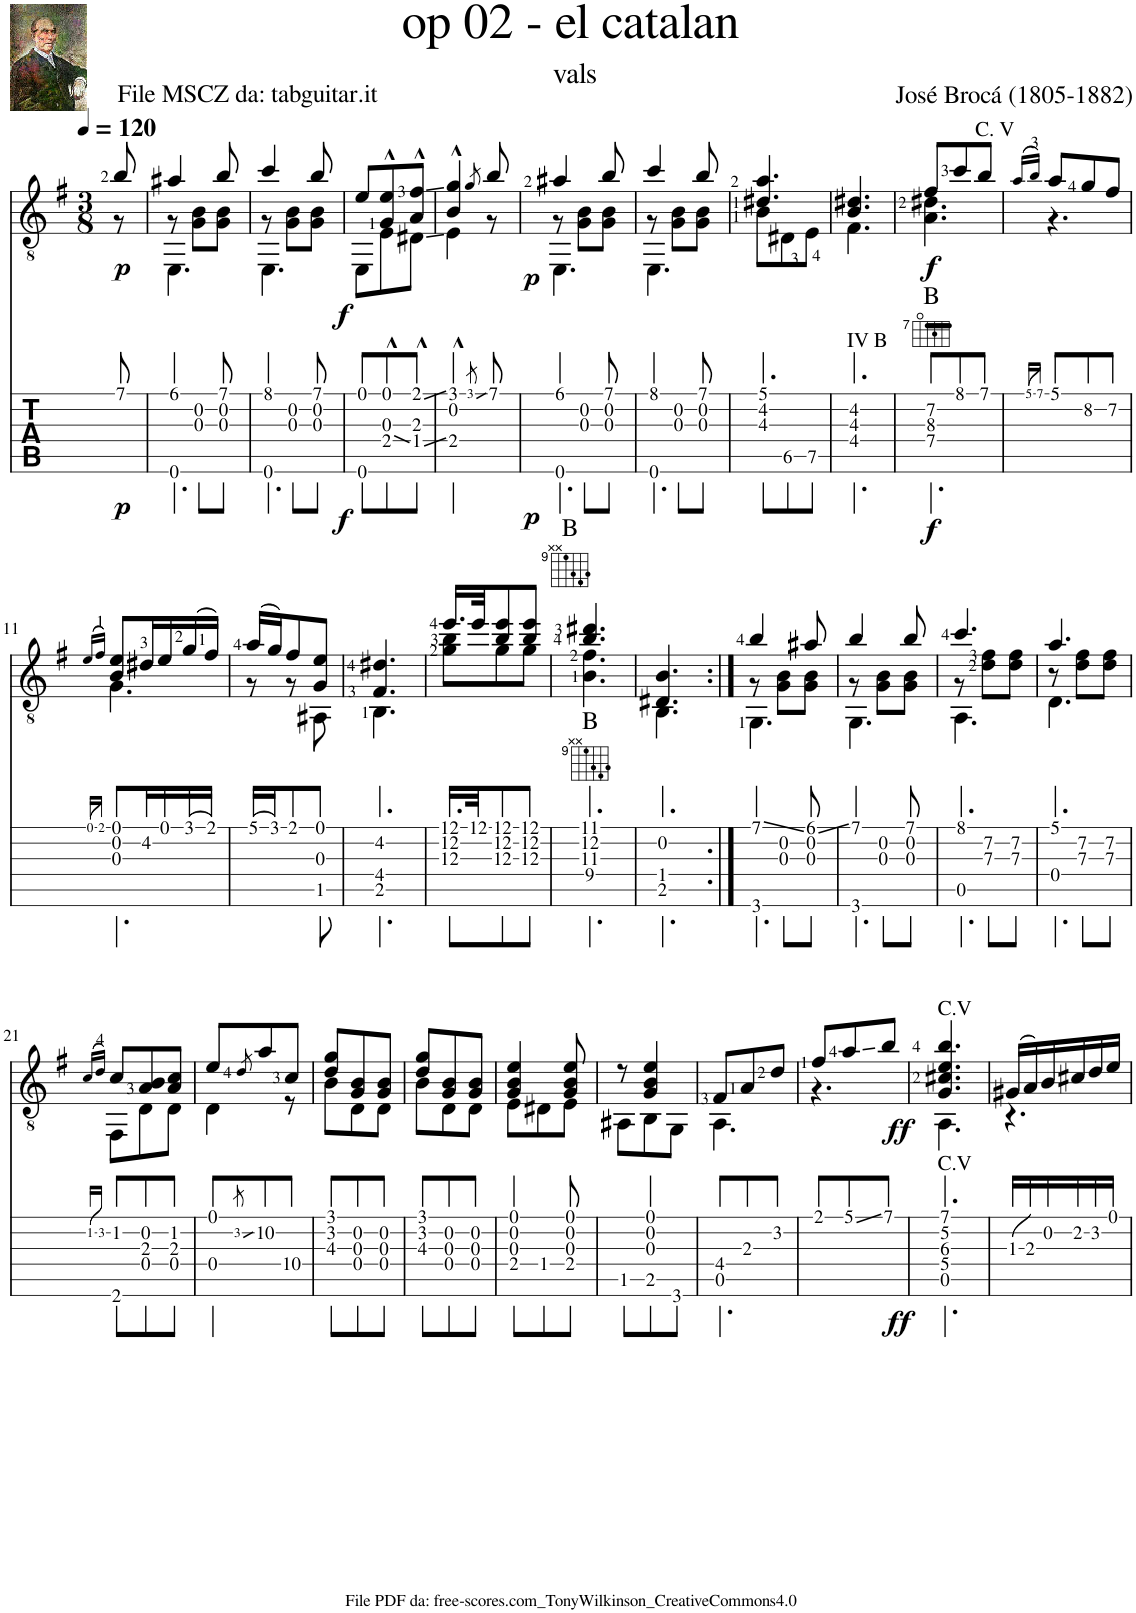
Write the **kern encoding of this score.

**kern	**dynam	**harte	**kern	**dynam	**harte
*part2	*part2	*part2	*part1	*part1	*part1
*staff2	*staff2	*	*staff1	*staff1	*
*I"Chitarra classica (Intavolatura)	*	*	*I"Guitar	*	*
*stria6	*	*	*	*	*
*	*	*	*clefGv2	*	*
*k[f#]	*	*	*k[f#]	*	*
*M3/8	*	*	*M3/8	*	*
*MM120	*	*	*MM120	*	*
=	=	=	=	=	=
*^	*	*	*^	*	*
!	!	!LO:DY:b	!	!	!	!LO:DY:b	!
8b/	8r	p	.	8b/	8r	p	.
=1	=1	=1	=1	=1	=1	=1	=1
*	*^	*	*	*	*^	*	*
4a#X/	8r	4.EE\	.	.	4a#X/	8r	4.EE\	.	.
.	8G\ 8B\L	.	.	.	.	8G\ 8B\L	.	.	.
8b/	8G\ 8B\J	.	.	.	8b/	8G\ 8B\J	.	.	.
=2	=2	=2	=2	=2	=2	=2	=2	=2	=2
4cc/	8r	4.EE\	.	.	4cc/	8r	4.EE\	.	.
.	8G\ 8B\L	.	.	.	.	8G\ 8B\L	.	.	.
!	!	!	!LO:DY:b	!	!	!	!	!LO:DY:b	!
8b/	8G\ 8B\J	.	f	.	8b/	8G\ 8B\J	.	f	.
*	*v	*v	*	*	*	*	*	*	*
*	*	*	*	*	*v	*v	*	*
=3	=3	=3	=3	=3	=3	=3	=3
8e/L	8EE\L	.	.	8e/L	8EE\L	.	.
8G/^^ 8e/^^	8E\	.	.	8G/^^ 8e/^^	8E\	.	.
8A/^^ 8f#/^^J	8D#X\J	.	.	8A/^^ 8f#/^^J	8D#X\J	.	.
=4	=4	=4	=4	=4	=4	=4	=4
4B/^^ 4g/^^	4E\	.	.	4B/^^ 4g/^^	4E\	.	.
8qg/	.	.	.	8qg/	.	.	.
8b/	8r	.	.	8b/	8r	.	.
=5	=5	=5	=5	=5	=5	=5	=5
*	*^	*	*	*	*^	*	*
!	!	!	!LO:DY:b	!	!	!	!	!LO:DY:b	!
4a#X/	8r	4.EE\	p	.	4a#X/	8r	4.EE\	p	.
.	8G\ 8B\L	.	.	.	.	8G\ 8B\L	.	.	.
8b/	8G\ 8B\J	.	.	.	8b/	8G\ 8B\J	.	.	.
=6	=6	=6	=6	=6	=6	=6	=6	=6	=6
4cc/	8r	4.EE\	.	.	4cc/	8r	4.EE\	.	.
.	8G\ 8B\L	.	.	.	.	8G\ 8B\L	.	.	.
8b/	8G\ 8B\J	.	.	.	8b/	8G\ 8B\J	.	.	.
*	*v	*v	*	*	*	*	*	*	*
*	*	*	*	*	*v	*v	*	*
=7	=7	=7	=7	=7	=7	=7	=7
4.d#X/ 4.a/	8B\L	.	.	4.d#X/ 4.a/	8B\L	.	.
.	8D#X\	.	.	.	8D#X\	.	.
.	8E\J	.	.	.	8E\J	.	.
=8	=8	=8	=8	=8	=8	=8	=8
!LO:TX:a:t=IV B	!	!	!	!	!	!	!
4.B/ 4.d#X/	4.F#\	.	.	4.B/ 4.d#X/	4.F#\	.	.
=9	=9	=9	=9	=9	=9	=9	=9
!	!	!LO:DY:b	!	!	!	!LO:DY:b	!
8f#/L	4.A\ 4.d#X\	f	B:maj	8f#/L	4.A\ 4.d#X\	f	.
8cc/	.	.	.	8cc/	.	.	.
8b/J	.	.	.	8b/J	.	.	.
=10	=10	=10	=10	=10	=10	=10	=10
(16qa/LL	.	.	.	(16qa/LL	.	.	.
16qb/JJ)	.	.	.	16qb/JJ)	.	.	.
!	!	!	!	!LO:TX:a:t=C. V	!	!	!
8a/L	4.r	.	.	8a/L	4.r	.	.
8g/	.	.	.	8g/	.	.	.
8f#/J	.	.	.	8f#/J	.	.	.
!!LO:LB:g=z	!!
=11	=11	=11	=11	=11	=11	=11	=11
(16qe/LL	.	.	.	(16qe/LL	.	.	.
16qf#/JJ)	.	.	.	16qf#/JJ)	.	.	.
8B/ 8e/L	4.G\	.	.	8B/ 8e/L	4.G\	.	.
16d#X/L	.	.	.	16d#X/L	.	.	.
16e/	.	.	.	16e/	.	.	.
(16g/	.	.	.	(16g/	.	.	.
16f#/JJ)	.	.	.	16f#/JJ)	.	.	.
=12	=12	=12	=12	=12	=12	=12	=12
(16a/LL	8r	.	.	(16a/LL	8r	.	.
16g/J)	.	.	.	16g/J)	.	.	.
8f#/	8r	.	.	8f#/	8r	.	.
8G/ 8e/J	8AA#X\	.	.	8G/ 8e/J	8AA#X\	.	.
=13	=13	=13	=13	=13	=13	=13	=13
4.F#/ 4.d#X/	4.BB\	.	.	4.F#/ 4.d#X/	4.BB\	.	.
=14	=14	=14	=14	=14	=14	=14	=14
16.ee/LL	8g\ 8b\L	.	.	16.ee/LL	8g\ 8b\L	.	.
32ee/JK	.	.	.	32ee/JK	.	.	.
8b/ 8ee/	8g\	.	.	8b/ 8ee/	8g\	.	.
8b/ 8ee/J	8g\J	.	.	8b/ 8ee/J	8g\J	.	.
=15	=15	=15	=15	=15	=15	=15	=15
4.b/ 4.dd#X/	4.B\ 4.f#\	.	B:maj	4.b/ 4.dd#X/	4.B\ 4.f#\	.	B:maj
=16	=16	=16	=16	=16	=16	=16	=16
4.D#X/ 4.B/	4.BB\	.	.	4.D#X/ 4.B/	4.BB\	.	.
=17:|!	=17:|!	=17:|!	=17:|!	=17:|!	=17:|!	=17:|!	=17:|!
*	*^	*	*	*	*^	*	*
4b/	8r	4.GG\	.	.	4b/	8r	4.GG\	.	.
.	8G\ 8B\L	.	.	.	.	8G\ 8B\L	.	.	.
8a#X/	8G\ 8B\J	.	.	.	8a#X/	8G\ 8B\J	.	.	.
=18	=18	=18	=18	=18	=18	=18	=18	=18	=18
4b/	8r	4.GG\	.	.	4b/	8r	4.GG\	.	.
.	8G\ 8B\L	.	.	.	.	8G\ 8B\L	.	.	.
8b/	8G\ 8B\J	.	.	.	8b/	8G\ 8B\J	.	.	.
=19	=19	=19	=19	=19	=19	=19	=19	=19	=19
4.cc/	8r	4.AA\	.	.	4.cc/	8r	4.AA\	.	.
.	8d\ 8f#\L	.	.	.	.	8d\ 8f#\L	.	.	.
.	8d\ 8f#\J	.	.	.	.	8d\ 8f#\J	.	.	.
=20	=20	=20	=20	=20	=20	=20	=20	=20	=20
4.a/	8r	4.D\	.	.	4.a/	8r	4.D\	.	.
.	8d\ 8f#\L	.	.	.	.	8d\ 8f#\L	.	.	.
.	8d\ 8f#\J	.	.	.	.	8d\ 8f#\J	.	.	.
*v	*v	*v	*	*	*	*	*	*	*
*	*	*	*v	*v	*v	*	*
!!LO:LB:g=z
=21	=21	=21	=21	=21	=21
(16qc/LL	.	.	(16qc/LL	.	.
16qd/JJ)	.	.	16qd/JJ)	.	.
*^	*	*	*^	*	*
8c/L	8FF#\L	.	.	8c/L	8FF#\L	.	.
8A/ 8B/	8D\	.	.	8A/ 8B/	8D\	.	.
8A/ 8c/J	8D\J	.	.	8A/ 8c/J	8D\J	.	.
=22	=22	=22	=22	=22	=22	=22	=22
8e/L	4D\	.	.	8e/L	4D\	.	.
8qd/	.	.	.	8qd/	.	.	.
8a/	.	.	.	8a/	.	.	.
8c/J	8r	.	.	8c/J	8r	.	.
=23	=23	=23	=23	=23	=23	=23	=23
8d/ 8g/L	8B\L	.	.	8d/ 8g/L	8B\L	.	.
8G/ 8B/	8D\	.	.	8G/ 8B/	8D\	.	.
8G/ 8B/J	8D\J	.	.	8G/ 8B/J	8D\J	.	.
=24	=24	=24	=24	=24	=24	=24	=24
8d/ 8g/L	8B\L	.	.	8d/ 8g/L	8B\L	.	.
8G/ 8B/	8D\	.	.	8G/ 8B/	8D\	.	.
8G/ 8B/J	8D\J	.	.	8G/ 8B/J	8D\J	.	.
=25	=25	=25	=25	=25	=25	=25	=25
4G/ 4B/ 4e/	8E\L	.	.	4G/ 4B/ 4e/	8E\L	.	.
.	8D#X\	.	.	.	8D#X\	.	.
8G/ 8B/ 8e/	8E\J	.	.	8G/ 8B/ 8e/	8E\J	.	.
=26	=26	=26	=26	=26	=26	=26	=26
8r	8AA#X\L	.	.	8r	8AA#X\L	.	.
4G/ 4B/ 4e/	8BB\	.	.	4G/ 4B/ 4e/	8BB\	.	.
.	8GG\J	.	.	.	8GG\J	.	.
=27	=27	=27	=27	=27	=27	=27	=27
8F#/L	4.AA\	.	.	8F#/L	4.AA\	.	.
8A/	.	.	.	8A/	.	.	.
8d/J	.	.	.	8d/J	.	.	.
=28	=28	=28	=28	=28	=28	=28	=28
8f#/L	4.r	.	.	8f#/L	4.r	.	.
8a/	.	.	.	8a/	.	.	.
8b/J	.	.	.	8b/J	.	.	.
=29	=29	=29	=29	=29	=29	=29	=29
!	!	!	!	!LO:TX:a:t=C.V	!	!	!
!LO:TX:a:t=C.V	!	!	!	!	!	!	!
!	!	!LO:DY:b	!	!	!	!LO:DY:b	!
4.G/ 4.c#X/ 4.e/ 4.b/	4.AA\	ff	.	4.G/ 4.c#X/ 4.e/ 4.b/	4.AA\	ff	.
=30	=30	=30	=30	=30	=30	=30	=30
(16G#X/LL	4.r	.	.	(16G#X/LL	4.r	.	.
16A/)	.	.	.	16A/)	.	.	.
16B/	.	.	.	16B/	.	.	.
16c#X/	.	.	.	16c#X/	.	.	.
16d/	.	.	.	16d/	.	.	.
16e/JJ	.	.	.	16e/JJ	.	.	.
*v	*v	*	*	*	*	*	*
*	*	*	*v	*v	*	*
=	=	=	=	=	=
*-	*-	*-	*-	*-	*-
